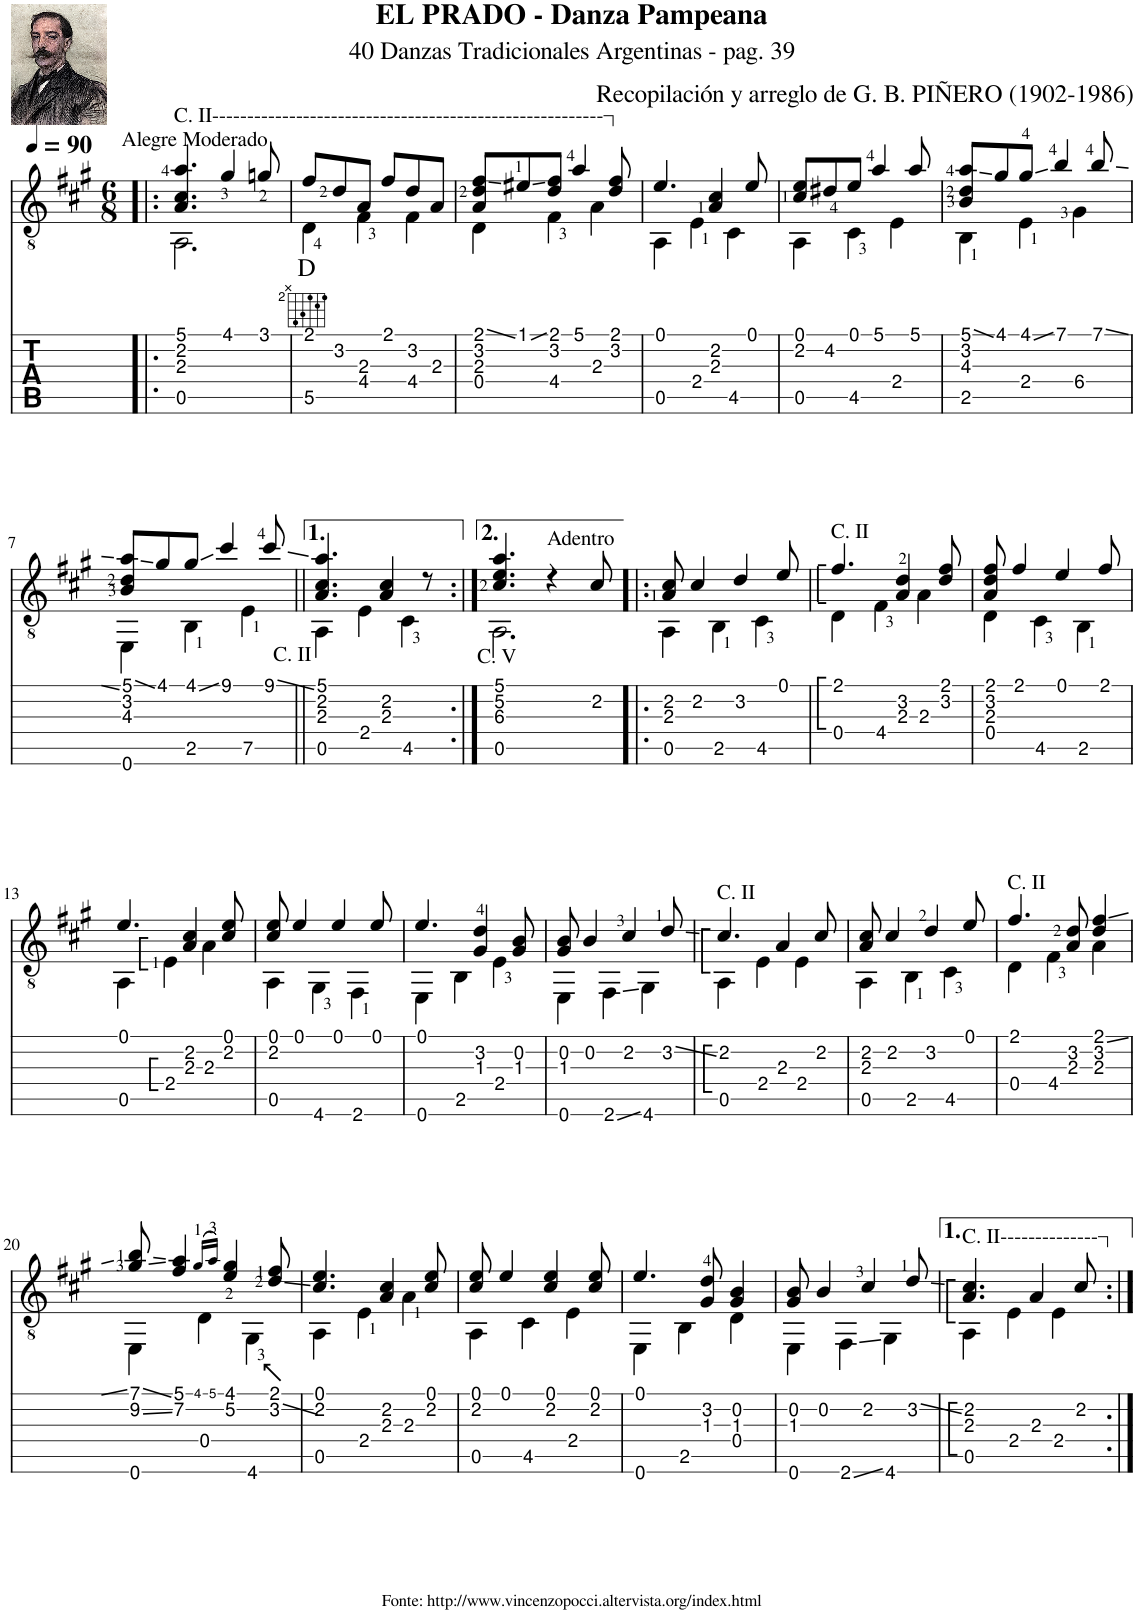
**kern	**kern	**harte
*part1	*part1	*part1
*staff2	*staff1	*
*I"Guitar	*	*
*I'Guit.	*	*
*stria6	*	*
*	*clefGv2	*
*k[f#c#g#]	*k[f#c#g#]	*
*M6/8	*M6/8	*
*MM90	*MM90	*
=1!|:	=1!|:	=1!|:
*^	*^	*
!	!	!LO:TX:a:t=Alegre Moderado	!	!
!	!	!LO:TX:a:t=C. II--------------------------------------------------------┐	!	!
4.A 4.c# 4.a	2.AA	4.A/ 4.c#/ 4.a/	2.AA\	.
4g#	.	4g#/	.	.
8g	.	8gn/	.	.
=2	=2	=2	=2	=2
8f#L	4D	8f#/L	4D\	D:maj
8d	.	8d/	.	.
8AJ	4F#	8A/J	4F#\	.
8f#L	.	8f#/L	.	.
8d	4F#	8d/	4F#\	.
8AJ	.	8A/J	.	.
=3	=3	=3	=3	=3
8A\ 8d\ 8f#\L	4D	8A/ 8d/ 8f#/L	4D\	.
8e#	.	8e#X/	.	.
8d\ 8f#\J	4F#	8d/ 8f#/J	4F#\	.
4a	.	4a/	.	.
.	4A	.	4A\	.
8d 8f#	.	8d/ 8f#/	.	.
=4	=4	=4	=4	=4
4.e	4AA	4.e/	4AA\	.
.	4E	.	4E\	.
4A 4c#	.	4A/ 4c#/	.	.
.	4C#	.	4C#\	.
8e	.	8e/	.	.
=5	=5	=5	=5	=5
8c#\ 8e\L	4AA	8c#/ 8e/L	4AA\	.
8d#	.	8d#X/	.	.
8eJ	4C#	8e/J	4C#\	.
4a	.	4a/	.	.
.	4E	.	4E\	.
8a	.	8a/	.	.
=6	=6	=6	=6	=6
8B\ 8d\ 8a\L	4BB	8B/ 8d/ 8a/L	4BB\	.
8g#	.	8g#/	.	.
8g#J	4E	8g#/J	4E\	.
4b	.	4b/	.	.
.	4G#	.	4G#\	.
8b	.	8b/	.	.
!!LO:LB:g=z	!!
=7	=7	=7	=7	=7
8B\ 8d\ 8a\L	4EE	8B/ 8d/ 8a/L	4EE\	.
8g#	.	8g#/	.	.
8g#J	4BB	8g#/J	4BB\	.
4cc#	.	4cc#/	.	.
.	4E	.	4E\	.
8cc#	.	8cc#/	.	.
=8||	=8||	=8||	=8||	=8||
!	!	!LO:TX:b:t=C. II	!	!
4.A 4.c# 4.a	4AA	4.A/ 4.c#/ 4.a/	4AA\	.
.	4E	.	4E\	.
4A 4c#	.	4A/ 4c#/	.	.
.	4C#	.	4C#\	.
8r	.	8r	.	.
=9:|!	=9:|!	=9:|!	=9:|!	=9:|!
!	!	!LO:TX:b:t=C. V	!	!
4.c# 4.e 4.a	2.AA	4.c#/ 4.e/ 4.a/	2.AA\	.
!	!	!LO:TX:a:t=Adentro	!	!
4r	.	4r	.	.
8c#	.	8c#/	.	.
=10!|:	=10!|:	=10!|:	=10!|:	=10!|:
8A 8c#	4AA	8A/ 8c#/	4AA\	.
4c#	.	4c#/	.	.
.	4BB	.	4BB\	.
4d	.	4d/	.	.
.	4C#	.	4C#\	.
8e	.	8e/	.	.
=11	=11	=11	=11	=11
!	!	!LO:TX:a:t=C. II	!	!
4.f#	4D	4.f#/	4D\	.
.	4F#	.	4F#\	.
4A 4d	.	4A/ 4d/	.	.
.	4A	.	4A\	.
8d 8f#	.	8d/ 8f#/	.	.
=12	=12	=12	=12	=12
8A 8d 8f#	4D	8A/ 8d/ 8f#/	4D\	.
4f#	.	4f#/	.	.
.	4C#	.	4C#\	.
4e	.	4e/	.	.
.	4BB	.	4BB\	.
8f#	.	8f#/	.	.
!!LO:LB:g=z	!!
=13	=13	=13	=13	=13
4.e	4AA	4.e/	4AA\	.
.	4E	.	4E\	.
4A 4c#	.	4A/ 4c#/	.	.
.	4A	.	4A\	.
8c# 8e	.	8c#/ 8e/	.	.
=14	=14	=14	=14	=14
8c# 8e	4AA	8c#/ 8e/	4AA\	.
4e	.	4e/	.	.
.	4GG#	.	4GG#\	.
4e	.	4e/	.	.
.	4FF#	.	4FF#\	.
8e	.	8e/	.	.
=15	=15	=15	=15	=15
4.e	4EE	4.e/	4EE\	.
.	4BB	.	4BB\	.
4G# 4d	.	4G#/ 4d/	.	.
.	4E	.	4E\	.
8G# 8B	.	8G#/ 8B/	.	.
=16	=16	=16	=16	=16
8G# 8B	4EE	8G#/ 8B/	4EE\	.
4B	.	4B/	.	.
.	4FF#	.	4FF#\	.
4c#	.	4c#/	.	.
.	4GG#	.	4GG#\	.
8d	.	8d/	.	.
=17	=17	=17	=17	=17
!	!	!LO:TX:a:t=C. II	!	!
4.c#	4AA	4.c#/	4AA\	.
.	4E	.	4E\	.
4A	.	4A/	.	.
.	4E	.	4E\	.
8c#	.	8c#/	.	.
=18	=18	=18	=18	=18
8A 8c#	4AA	8A/ 8c#/	4AA\	.
4c#	.	4c#/	.	.
.	4BB	.	4BB\	.
4d	.	4d/	.	.
.	4C#	.	4C#\	.
8e	.	8e/	.	.
=19	=19	=19	=19	=19
!	!	!LO:TX:a:t=C. II	!	!
4.f#	4D	4.f#/	4D\	.
.	4F#	.	4F#\	.
8A 8d	.	8A/ 8d/	.	.
4d 4f#	4A	4d/ 4f#/	4A\	.
!!LO:LB:g=z	!!
=20	=20	=20	=20	=20
8g# 8b	4EE	8g#/ 8b/	4EE\	.
4f# 4a	.	4f#/ 4a/	.	.
.	4D	.	4D\	.
qg#	.	(16qg#/LL	.	.
qa	.	16qa/JJ)	.	.
4e 4g#	.	4e/ 4g#/	.	.
.	4GG#	.	4GG#\	.
!	!	!LO:TX:b:B:t=↖	!	!
8d 8f#	.	8d/ 8f#/	.	.
=21	=21	=21	=21	=21
4.c# 4.e	4AA	4.c#/ 4.e/	4AA\	.
.	4E	.	4E\	.
4A 4c#	.	4A/ 4c#/	.	.
.	4A	.	4A\	.
8c# 8e	.	8c#/ 8e/	.	.
=22	=22	=22	=22	=22
8c# 8e	4AA	8c#/ 8e/	4AA\	.
4e	.	4e/	.	.
.	4C#	.	4C#\	.
4c# 4e	.	4c#/ 4e/	.	.
.	4E	.	4E\	.
8c# 8e	.	8c#/ 8e/	.	.
=23	=23	=23	=23	=23
4.e	4EE	4.e/	4EE\	.
.	4BB	.	4BB\	.
8G# 8d	.	8G#/ 8d/	.	.
4G# 4B	4D	4G#/ 4B/	4D\	.
=24	=24	=24	=24	=24
8G# 8B	4EE	8G#/ 8B/	4EE\	.
4B	.	4B/	.	.
.	4FF#	.	4FF#\	.
4c#	.	4c#/	.	.
.	4GG#	.	4GG#\	.
8d	.	8d/	.	.
=25	=25	=25	=25	=25
!	!	!LO:TX:a:t=C. II--------------┐	!	!
4.A 4.c#	4AA	4.A/ 4.c#/	4AA\	.
.	4E	.	4E\	.
4A	.	4A/	.	.
.	4E	.	4E\	.
8c#	.	8c#/	.	.
*v	*v	*	*	*
*	*v	*v	*
=:|!	=:|!	=:|!
*-	*-	*-
